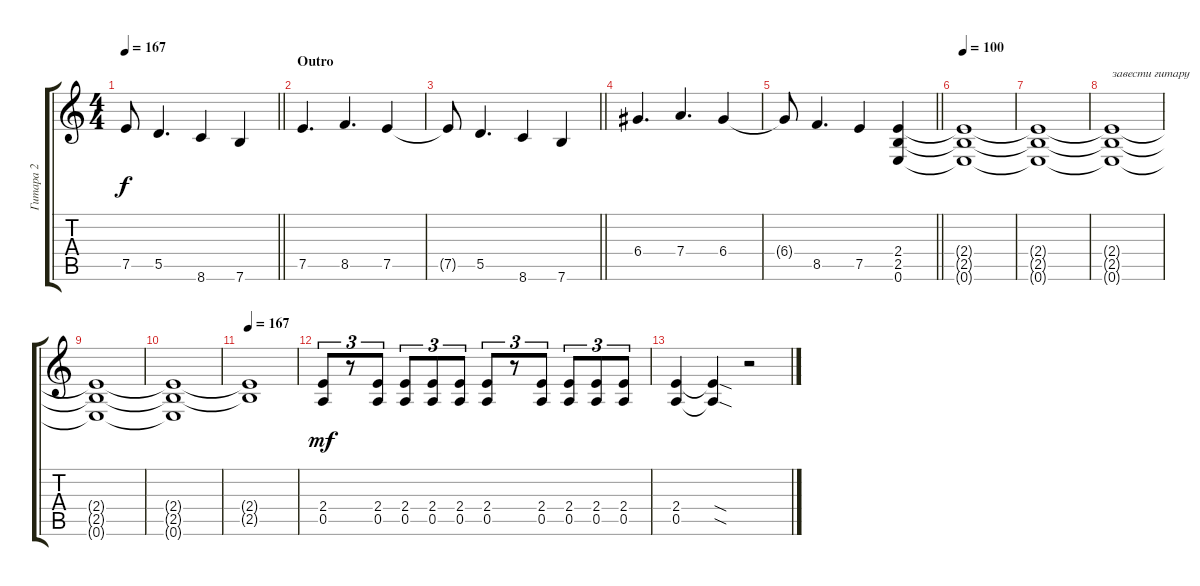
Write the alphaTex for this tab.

\track ("Гитара 2" "Гитара 2") {instrument distortionguitar}
\staff {score tabs}
\tuning (E4 B3 G3 D3 A2 E2) {hide}
\ts (4 4)
\tempo 167
\clef g2
\barLineRight lightlight
\ks aminor
7.5{t}.8{dy f} 5.5.4{d} 8.6.4 7.6.4 |
\section ("" "Outro")
7.5.4{d} 8.5.4{d} 7.5.4 |
\barLineRight lightlight
7.5{t}.8 5.5.4{d} 8.6.4 7.6.4 |
6.4.4{d} 7.4.4{d} 6.4.4 |
\barLineRight lightlight
6.4{t}.8 8.5.4{d} 7.5.4 (2.4 2.5 0.6).4 |
\tempo 100
(2.4{t} 2.5{t} 0.6{t}).1 |
(2.4{t} 2.5{t} 0.6{t}).1 |
(2.4{t} 2.5{t} 0.6{t}).1{txt "завести гитару"} |
(2.4{t} 2.5{t} 0.6{t}).1 |
(2.4{t} 2.5{t} 0.6{t}).1 |
\tempo 167
(2.4{t} 2.5{t}).1 |
(2.4 0.5).8{tu (3 2) dy mf} r.8{tu (3 2)} (2.4 0.5).8{tu (3 2)} (2.4 0.5).8{tu (3 2)} (2.4 0.5).8{tu (3 2)} (2.4 0.5).8{tu (3 2)} (2.4 0.5).8{tu (3 2)} r.8{tu (3 2)} (2.4 0.5).8{tu (3 2)} (2.4 0.5).8{tu (3 2)} (2.4 0.5).8{tu (3 2)} (2.4 0.5).8{tu (3 2)} |
(2.4 0.5).4 (2.4{sod t} 0.5{sod t}).4 r.2
